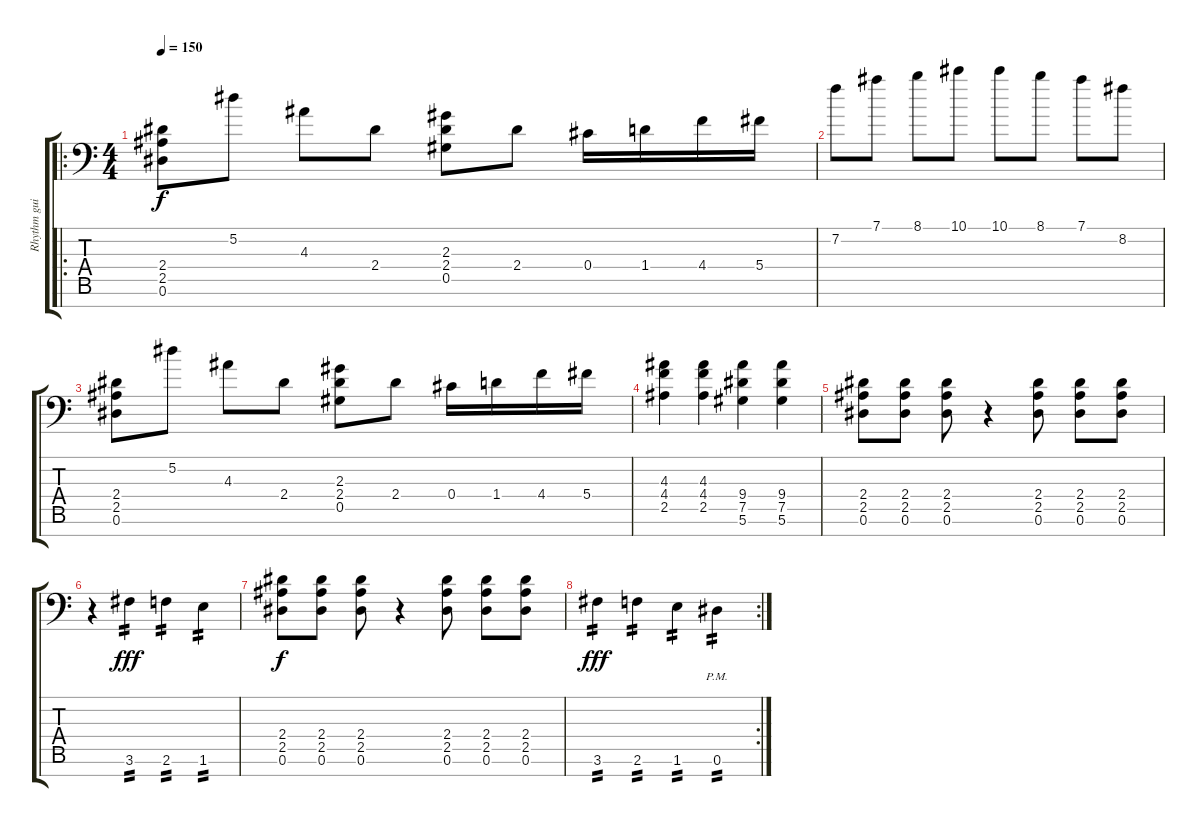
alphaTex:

\track ("Rhythm guitar" "Rhythm gui") {instrument distortionguitar}
\staff {score tabs}
\tuning (Eb4 Bb3 Gb3 Db3 Ab2 Eb2 Ab1) {hide}
\ro
\ts (4 4)
\tempo 150
\clef f4
\ks c
(2.4 2.5 0.6).8{dy f instrument distortionguitar} 5.2.8 4.3.8 2.4.8 (2.3 2.4 0.5).8 2.4.8 0.4.16 1.4.16 4.4.16 5.4.16 |
7.2.8 7.1.8 8.1.8 10.1.8 10.1.8 8.1.8 7.1.8 8.2.8 |
(2.4 2.5 0.6).8 5.2.8 4.3.8 2.4.8 (2.3 2.4 0.5).8 2.4.8 0.4.16 1.4.16 4.4.16 5.4.16 |
(4.3 4.4 2.5).4 (4.3 4.4 2.5).4 (9.4 7.5 5.6).4 (9.4 7.5 5.6).4 |
(2.4 2.5 0.6).8 (2.4 2.5 0.6).8 (2.4 2.5 0.6).8 r.4 (2.4 2.5 0.6).8 (2.4 2.5 0.6).8 (2.4 2.5 0.6).8 |
r.4 3.6.4{tp 2 dy fff} 2.6.4{tp 2} 1.6.4{tp 2} |
(2.4 2.5 0.6).8{dy f} (2.4 2.5 0.6).8 (2.4 2.5 0.6).8 r.4 (2.4 2.5 0.6).8 (2.4 2.5 0.6).8 (2.4 2.5 0.6).8 |
\rc 2
3.6.4{tp 2 dy fff} 2.6.4{tp 2} 1.6.4{tp 2} 0.6{pm}.4{tp 2}
